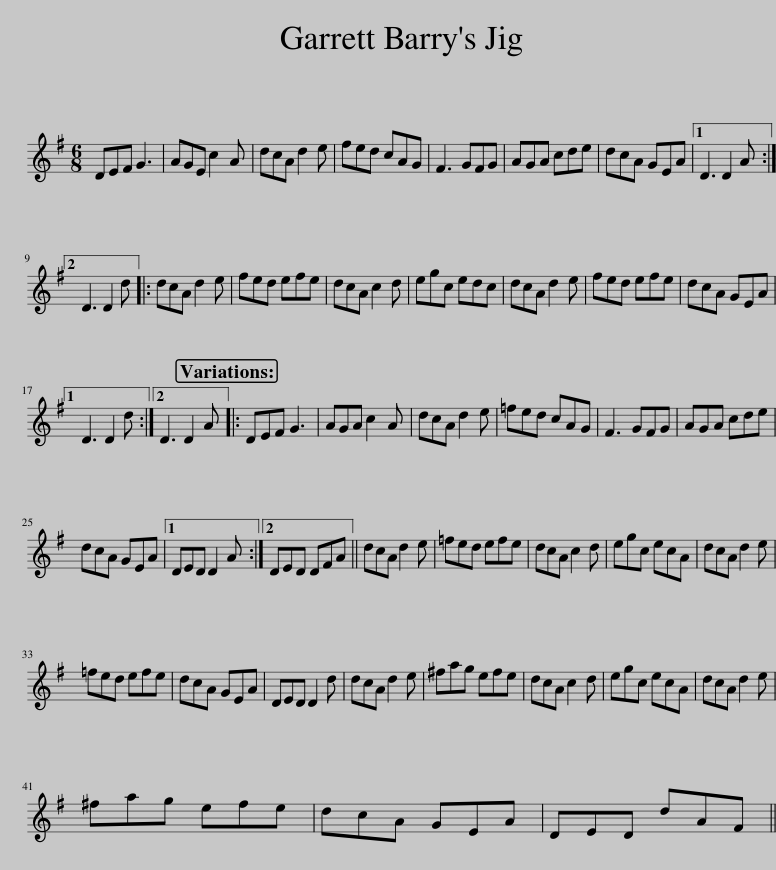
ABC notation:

X:1
L:1/8
M:6/8
I:linebreak $
K:G
V:1 treble
V:1
 DEF G3 | AGE c2 A | dcA d2 e | fed cAG | F3 GFG | %5
 AGA cde | dcA GEA |1 D3 D2 A :|2$ D3 D2 d |: dcA d2 e | %10
 fed efe | dcA c2 d | egc edc | dcA d2 e | fed efe | %15
 dcA GEA |1$ D3 D2 d :|2 D3 D2 A |: DEF G3 | AGA c2 A | %20
 dcA d2 e | =fed cAG | F3 GFG | AGA cde |$ dcA GEA |1 %25
 DED D2 A :|2 DED DFA || dcA d2 e | =fed efe | dcA c2 d | %30
 egc ecA | dcA d2 e |$ =fed efe | dcA GEA | DED D2 d | %35
 dcA d2 e | ^fag efe | dcA c2 d | egc ecA | dcA d2 e |$ %40
 ^fag efe | dcA GEA | DED dAF || %43
